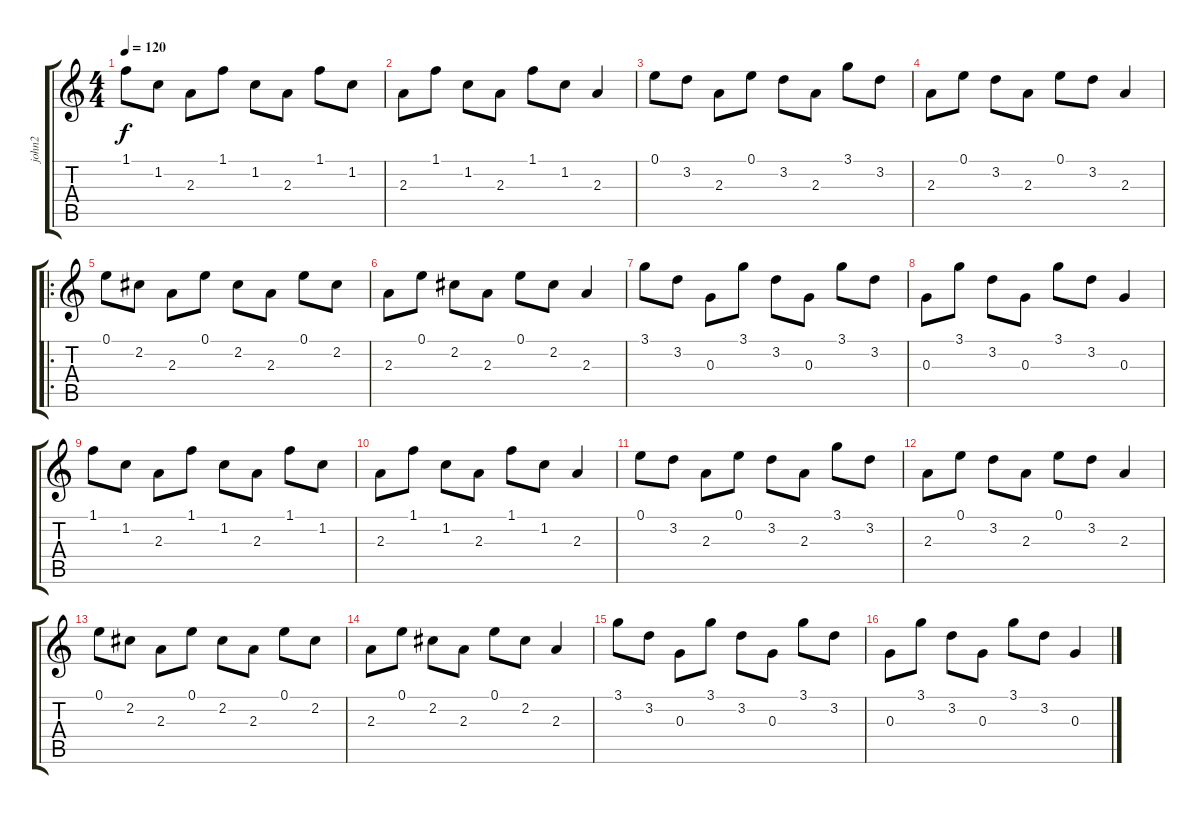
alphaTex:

\track ("john2" "john2") {instrument distortionguitar}
\staff {score tabs}
\tuning (E4 B3 G3 D3 A2 E2) {hide}
\ts (4 4)
\tempo 120
\clef g2
\ks c
1.1.8{dy f} 1.2.8 2.3.8 1.1.8 1.2.8 2.3.8 1.1.8 1.2.8 |
2.3.8 1.1.8 1.2.8 2.3.8 1.1.8 1.2.8 2.3.4 |
0.1.8 3.2.8 2.3.8 0.1.8 3.2.8 2.3.8 3.1.8 3.2.8 |
2.3.8 0.1.8 3.2.8 2.3.8 0.1.8 3.2.8 2.3.4 |
\ro
0.1.8 2.2.8 2.3.8 0.1.8 2.2.8 2.3.8 0.1.8 2.2.8 |
2.3.8 0.1.8 2.2.8 2.3.8 0.1.8 2.2.8 2.3.4 |
3.1.8 3.2.8 0.3.8 3.1.8 3.2.8 0.3.8 3.1.8 3.2.8 |
0.3.8 3.1.8 3.2.8 0.3.8 3.1.8 3.2.8 0.3.4 |
1.1.8 1.2.8 2.3.8 1.1.8 1.2.8 2.3.8 1.1.8 1.2.8 |
2.3.8 1.1.8 1.2.8 2.3.8 1.1.8 1.2.8 2.3.4 |
0.1.8 3.2.8 2.3.8 0.1.8 3.2.8 2.3.8 3.1.8 3.2.8 |
2.3.8 0.1.8 3.2.8 2.3.8 0.1.8 3.2.8 2.3.4 |
0.1.8 2.2.8 2.3.8 0.1.8 2.2.8 2.3.8 0.1.8 2.2.8 |
2.3.8 0.1.8 2.2.8 2.3.8 0.1.8 2.2.8 2.3.4 |
3.1.8 3.2.8 0.3.8 3.1.8 3.2.8 0.3.8 3.1.8 3.2.8 |
0.3.8 3.1.8 3.2.8 0.3.8 3.1.8 3.2.8 0.3.4
